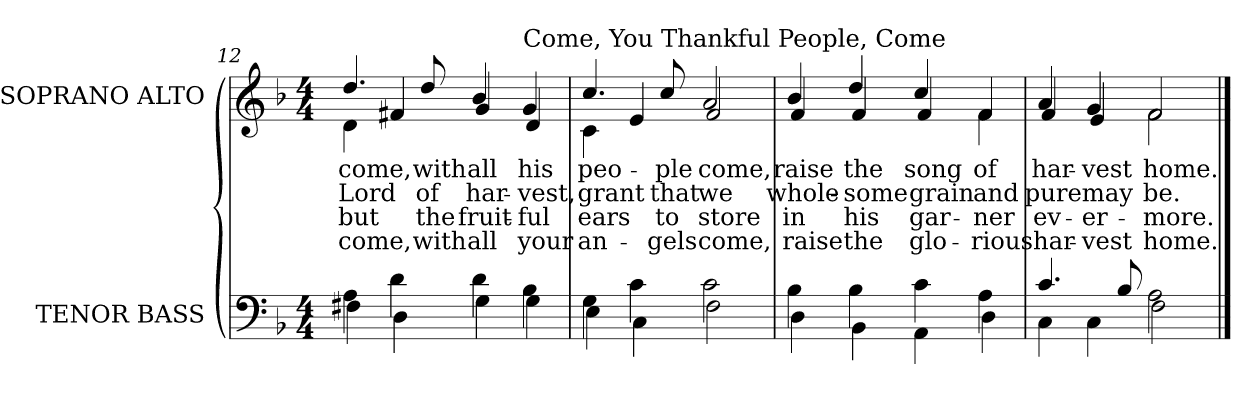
**kern	**kern	**text	**text	**text	**text
*part2	*part1	*part1	*part1	*part1	*part1
*staff2	*staff1	*staff1	*staff1	*staff1	*staff1
*I"TENOR BASS	*I"SOPRANO ALTO	*	*	*	*
*I'T. B.	*I'S. A.	*	*	*	*
*clefF4	*clefG2	*	*	*	*
*k[b-]	*k[b-]	*	*	*	*
*F:	*F:	*	*	*	*
*M4/4	*M4/4	*	*	*	*
=12	=12	=12	=12	=12	=12
*^	*	*	*	*	*
!	!	!	!LO:LY:b:color=#000000	!LO:LY:b:color=#000000	!LO:LY:b:color=#000000	!LO:LY:b:color=#000000
*	*	*^	*	*	*	*
4Ai\	4F#Xi\	4.ddi/	4di\	come,	Lord	but	come,
4di\	4Di\	.	4f#Xi/	.	.	.	.
!	!	!	!	!LO:LY:b:color=#000000	!LO:LY:b:color=#000000	!LO:LY:b:color=#000000	!LO:LY:b:color=#000000
.	.	8ddi/	.	with	of	the	with
!	!	!	!	!LO:LY:b:color=#000000	!LO:LY:b:color=#000000	!LO:LY:b:color=#000000	!LO:LY:b:color=#000000
4di\	4Gi\	4b-i/	4gi/	all	har-	fruit-	all
!	!	!LO:TX:a:t=Come, You Thankful People, Come	!	!	!	!	!
!	!	!	!	!LO:LY:b:color=#000000	!LO:LY:b:color=#000000	!LO:LY:b:color=#000000	!LO:LY:b:color=#000000
4B-i\	4Gi\	4gi/	4di/	his	-vest,	-ful	your
=13	=13	=13	=13	=13	=13	=13	=13
!	!	!	!	!LO:LY:b:color=#000000	!LO:LY:b:color=#000000	!LO:LY:b:color=#000000	!LO:LY:b:color=#000000
4Gi\	4Ei\	4.cci/	4ci\	peo-	grant	ears	an-
4ci\	4Ci\	.	4ei/	.	.	.	.
!	!	!	!	!LO:LY:b:color=#000000	!LO:LY:b:color=#000000	!LO:LY:b:color=#000000	!LO:LY:b:color=#000000
.	.	8cci/	.	-ple	that	to	-gels
!!LO:LB:g=z	!!
=14-	=14-	=14-	=14-	=14-	=14-	=14-	=14-
!	!	!	!	!LO:LY:b:color=#000000	!LO:LY:b:color=#000000	!LO:LY:b:color=#000000	!LO:LY:b:color=#000000
2ci\	2Fi\	2ai/	2fi/	come,	we	store	come,
=15	=15	=15	=15	=15	=15	=15	=15
!	!	!	!	!LO:LY:b:color=#000000	!LO:LY:b:color=#000000	!LO:LY:b:color=#000000	!LO:LY:b:color=#000000
4B-i\	4Di\	4b-i/	4fi/	raise	whole-	in	raise
!	!	!	!	!LO:LY:b:color=#000000	!LO:LY:b:color=#000000	!LO:LY:b:color=#000000	!LO:LY:b:color=#000000
4B-i\	4BB-i\	4ddi/	4fi/	the	-some	his	the
!	!	!	!	!LO:LY:b:color=#000000	!LO:LY:b:color=#000000	!LO:LY:b:color=#000000	!LO:LY:b:color=#000000
4ci\	4AAi\	4cci/	4fi/	song	grain	gar-	glo-
!	!	!	!	!LO:LY:b:color=#000000	!LO:LY:b:color=#000000	!LO:LY:b:color=#000000	!LO:LY:b:color=#000000
4Ai\	4Di\	4fi/	4fi\	of	and	-ner	-rious
=16	=16	=16	=16	=16	=16	=16	=16
!	!	!	!	!LO:LY:b:color=#000000	!LO:LY:b:color=#000000	!LO:LY:b:color=#000000	!LO:LY:b:color=#000000
4.ci/	4Ci\	4ai/	4fi/	har-	pure	ev-	har-
!	!	!	!	!LO:LY:b:color=#000000	!LO:LY:b:color=#000000	!LO:LY:b:color=#000000	!LO:LY:b:color=#000000
.	4Ci\	4gi/	4ei/	-vest	may	-er-	-vest
8B-i/	.	.	.	.	.	.	.
!	!	!	!	!LO:LY:b:color=#000000	!LO:LY:b:color=#000000	!LO:LY:b:color=#000000	!LO:LY:b:color=#000000
2Ai\	2Fi\	2fi/	2fi\	home.	be.	-more.	home.
*v	*v	*	*	*	*	*	*
*	*v	*v	*	*	*	*
==	==	==	==	==	==
*-	*-	*-	*-	*-	*-
